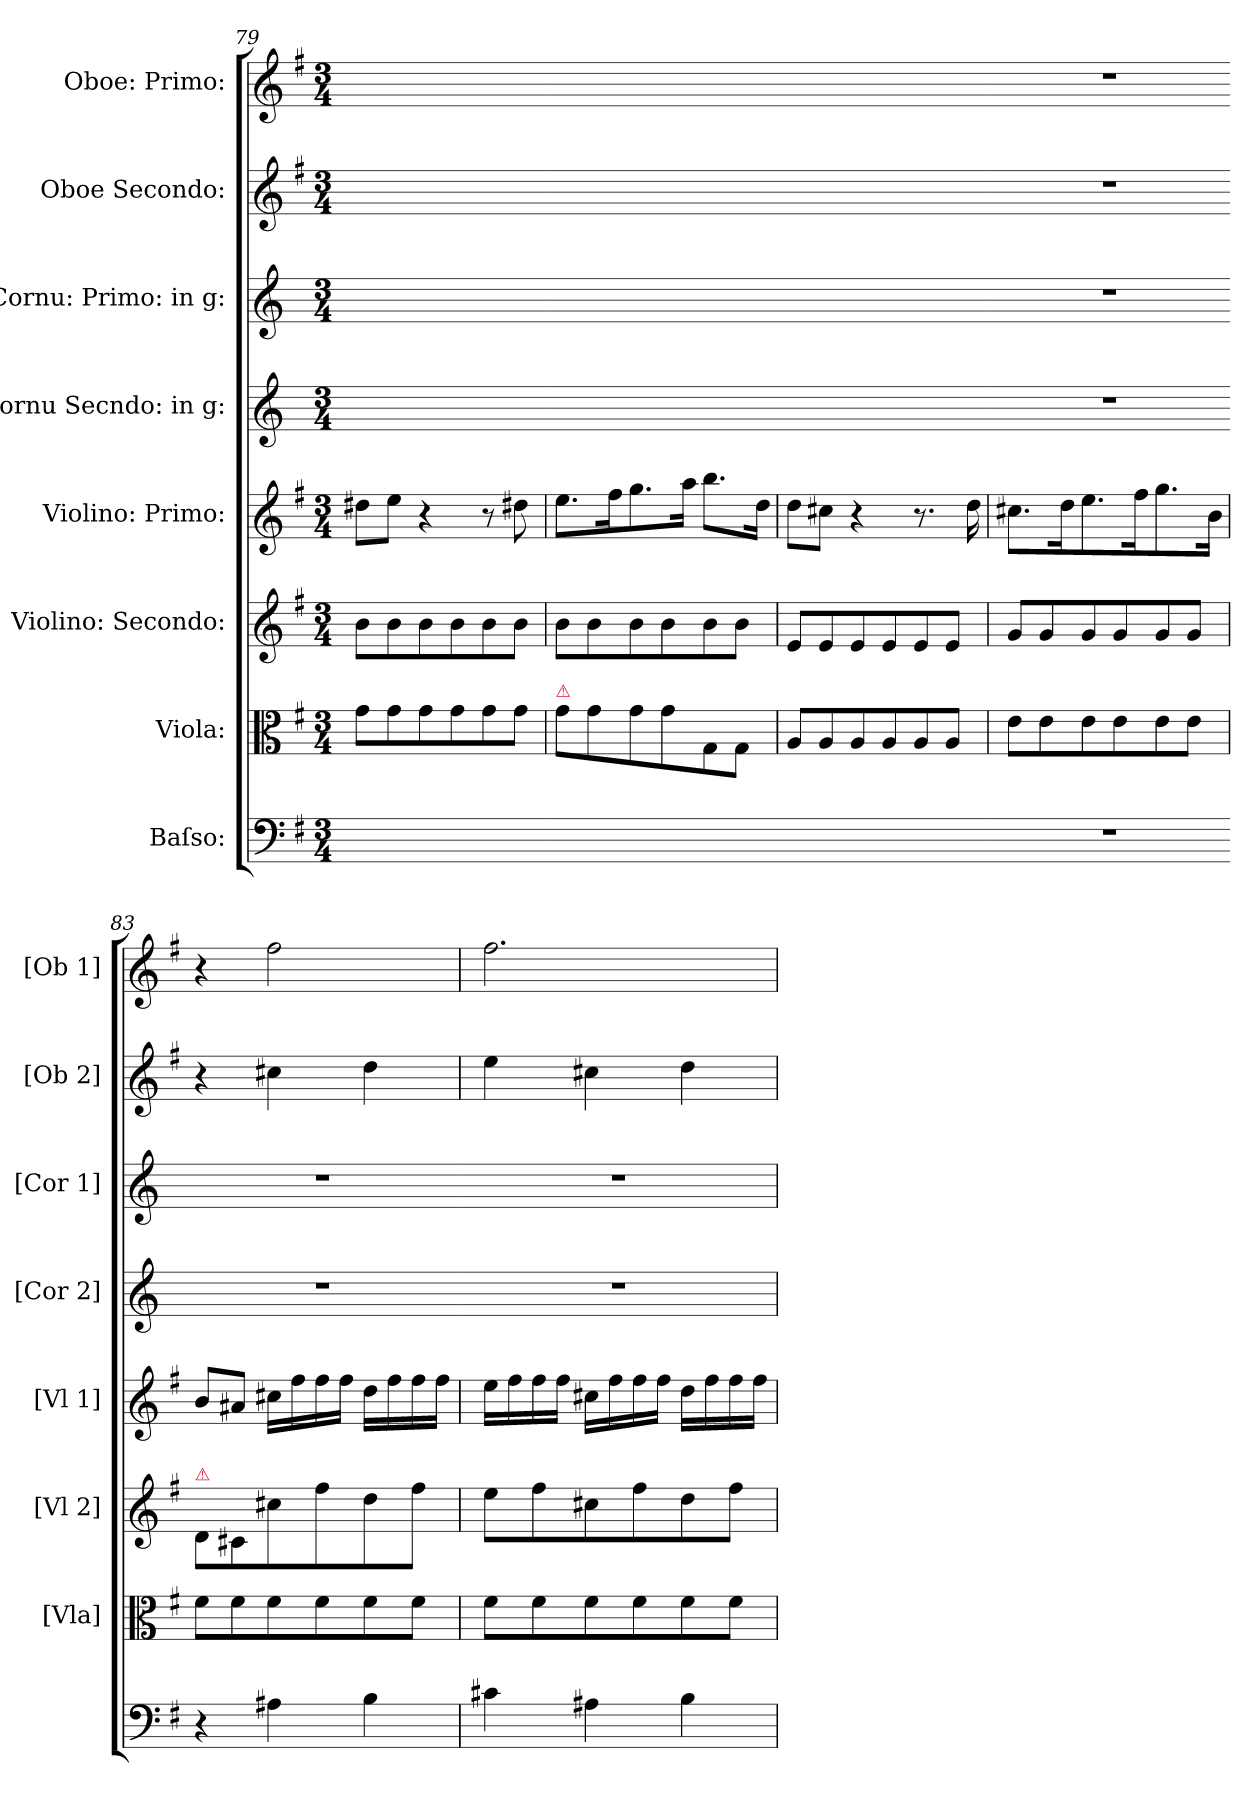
**kern	**kern	**dynam	**kern	**dynam	**kern	**kern	**kern	**kern	**kern
*part8	*part7	*part7	*part6	*part6	*part5	*part4	*part3	*part2	*part1
*staff8	*staff7	*staff7	*staff6	*staff6	*staff5	*staff4	*staff3	*staff2	*staff1
*I"Baſso:	*I"Viola:	*	*I"Violino: Secondo:	*	*I"Violino: Primo:	*I"Cornu Secndo: in g:	*I"Cornu: Primo: in g:	*I"Oboe Secondo:	*I"Oboe: Primo:
*	*I'[Vla]	*	*I'[Vl 2]	*	*I'[Vl 1]	*I'[Cor 2]	*I'[Cor 1]	*I'[Ob 2]	*I'[Ob 1]
*clefF4	*clefC3	*	*clefG2	*	*clefG2	*clefG2	*clefG2	*clefG2	*clefG2
*	*	*	*	*	*	*ITrd3c5	*ITrd3c5	*	*
*k[f#]	*k[f#]	*	*k[f#]	*	*k[f#]	*k[f#]	*k[f#]	*k[f#]	*k[f#]
*G:	*G:	*	*G:	*	*G:	*	*	*G:	*G:
*M3/4	*M3/4	*	*M3/4	*	*M3/4	*M3/4	*M3/4	*M3/4	*M3/4
=79	=79	=79	=79	=79	=79	=79	=79	=79	=79
2.ryy	8g\L	.	8b\L	.	8dd#X\L	2.ryy	2.ryy	2.ryy	2.ryy
.	8g\	.	8b\	.	8ee\J	.	.	.	.
.	8g\	.	8b\	.	4r	.	.	.	.
.	8g\	.	8b\	.	.	.	.	.	.
.	8g\	.	8b\	.	8r	.	.	.	.
.	8g\J	.	8b\J	.	8dd#X\	.	.	.	.
=80-	=80	=80-	=80	=80-	=80	=80-	=80-	=80-	=80-
!	!LO:TX:a:color=crimson:t=⚠	!	!	!	!	!	!	!	!
2.ryy	8g\L	.	8b\L	.	8.ee\L	2.ryy	2.ryy	2.ryy	2.ryy
.	8g\	.	8b\	.	.	.	.	.	.
.	.	.	.	.	16ff#\K	.	.	.	.
.	8g\	.	8b\	.	8.gg\	.	.	.	.
.	8g\	.	8b\	.	.	.	.	.	.
.	.	.	.	.	16aa\Jk	.	.	.	.
.	8G/	.	8b\	.	8.bb\L	.	.	.	.
.	8G/J	.	8b\J	.	.	.	.	.	.
.	.	.	.	.	16dd\Jk	.	.	.	.
=81-	=81	=81-	=81	=81-	=81	=81-	=81-	=81-	=81-
2.ryy	8A/L	.	8e/L	.	8dd\L	2.ryy	2.ryy	2.ryy	2.ryy
.	8A/	.	8e/	.	8cc#X\J	.	.	.	.
.	8A/	.	8e/	.	4r	.	.	.	.
.	8A/	.	8e/	.	.	.	.	.	.
.	8A/	.	8e/	.	8.r	.	.	.	.
.	8A/J	.	8e/J	.	.	.	.	.	.
.	.	.	.	.	16dd\	.	.	.	.
=82-	=82	=82-	=82	=82-	=82	=82-	=82-	=82-	=82-
2.r	8e\L	.	8g/L	.	8.cc#X\L	2.r	2.r	2.r	2.r
.	8e\	.	8g/	.	.	.	.	.	.
.	.	.	.	.	16dd\K	.	.	.	.
.	8e\	.	8g/	.	8.ee\	.	.	.	.
.	8e\	.	8g/	.	.	.	.	.	.
.	.	.	.	.	16ff#\K	.	.	.	.
.	8e\	.	8g/	.	8.gg\	.	.	.	.
.	8e\J	.	8g/J	.	.	.	.	.	.
.	.	.	.	.	16b\Jk	.	.	.	.
=83	=83	=83	=83	=83	=83	=83-	=83-	=83	=83
!	!	!	!LO:TX:a:color=crimson:t=⚠	!	!	!	!	!	!
!	!	!LO:DY:rj	!	!	!	!	!	!	!
4r	8f#\L	for	8d/L	for	8b/L	2.r	2.r	4r	4r
.	8f#\	.	8c#X/	.	8a#X/J	.	.	.	.
4A#X\	8f#\	.	8cc#X\	.	16cc#X\LL	.	.	4cc#X\	2ff#\
.	.	.	.	.	16ff#\	.	.	.	.
.	8f#\	.	8ff#\	.	16ff#\	.	.	.	.
.	.	.	.	.	16ff#\JJ	.	.	.	.
4B\	8f#\	.	8dd\	.	16dd\LL	.	.	4dd\	.
.	.	.	.	.	16ff#\	.	.	.	.
.	8f#\J	.	8ff#\J	.	16ff#\	.	.	.	.
.	.	.	.	.	16ff#\JJ	.	.	.	.
=84	=84	=84	=84	=84	=84	=84-	=84-	=84	=84
4c#X\	8f#\L	.	8ee\L	.	16ee\LL	2.r	2.r	4ee\	2.ff#\
.	.	.	.	.	16ff#\	.	.	.	.
.	8f#\	.	8ff#\	.	16ff#\	.	.	.	.
.	.	.	.	.	16ff#\JJ	.	.	.	.
4A#X\	8f#\	.	8cc#X\	.	16cc#X\LL	.	.	4cc#X\	.
.	.	.	.	.	16ff#\	.	.	.	.
.	8f#\	.	8ff#\	.	16ff#\	.	.	.	.
.	.	.	.	.	16ff#\JJ	.	.	.	.
4B\	8f#\	.	8dd\	.	16dd\LL	.	.	4dd\	.
.	.	.	.	.	16ff#\	.	.	.	.
.	8f#\J	.	8ff#\J	.	16ff#\	.	.	.	.
.	.	.	.	.	16ff#\JJ	.	.	.	.
=	=	=	=	=	=	=	=	=	=
*-	*-	*-	*-	*-	*-	*-	*-	*-	*-
